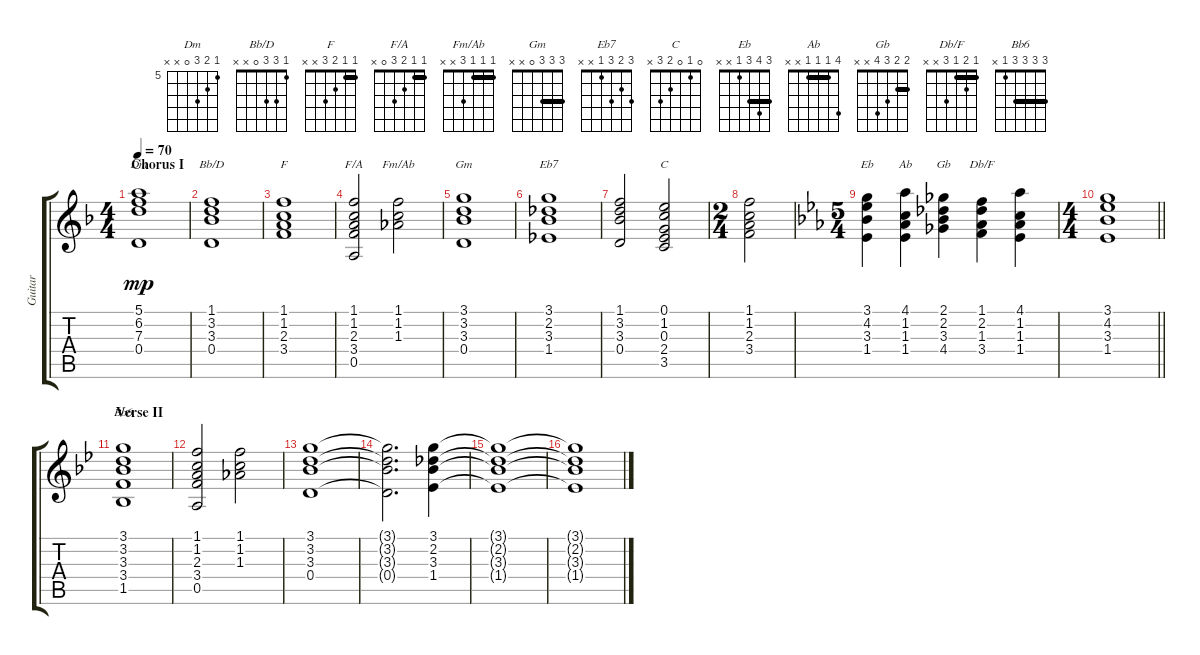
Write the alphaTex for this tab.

\track ("Guitar" "Guitar") {instrument acousticguitarnylon}
\staff {score tabs}
\tuning (E4 B3 G3 D3 A2 E2) {hide}
\chord ("Dm" 5 6 7 0 x x) {firstfret 5}
\chord ("Bb/D" 1 3 3 0 x x)
\chord ("F" 1 1 2 3 x x) {barre 1}
\chord ("F/A" 1 1 2 3 0 x) {barre 1}
\chord ("Fm/Ab" 1 1 1 3 x x) {barre 1}
\chord ("Gm" 3 3 3 0 x x) {barre 3}
\chord ("Eb7" 3 2 3 1 x x)
\chord ("C" 0 1 0 2 3 x)
\chord ("Eb" 3 4 3 1 x x) {barre 3}
\chord ("Ab" 4 1 1 1 x x) {barre 1}
\chord ("Gb" 2 2 3 4 x x) {barre 2}
\chord ("Db/F" 1 2 1 3 x x) {barre 1}
\chord ("Bb6" 3 3 3 3 1 x) {barre 3}
\ts (4 4)
\section ("" "Chorus I")
\tempo 70
\clef g2
\ks dminor
(5.1 6.2 7.3 0.4).1{ch "Dm" dy mp} |
(1.1 3.2 3.3 0.4).1{ch "Bb/D"} |
(1.1 1.2 2.3 3.4).1{ch "F"} |
(1.1 1.2 2.3 3.4 0.5).2{ch "F/A"} (1.1 1.2 1.3).2{ch "Fm/Ab"} |
(3.1 3.2 3.3 0.4).1{ch "Gm"} |
(3.1 2.2 3.3 1.4).1{ch "Eb7"} |
(1.1 3.2 3.3 0.4).2 (0.1 1.2 0.3 2.4 3.5).2{ch "C"} |
\ts (2 4)
(1.1 1.2 2.3 3.4).2 |
\ts (5 4)
\ks eb
(3.1 4.2 3.3 1.4).4{ch "Eb"} (4.1 1.2 1.3 1.4).4{ch "Ab"} (2.1 2.2 3.3 4.4).4{ch "Gb"} (1.1 2.2 1.3 3.4).4{ch "Db/F"} (4.1 1.2 1.3 1.4).4 |
\ts (4 4)
\barLineRight lightlight
(3.1 4.2 3.3 1.4).1 |
\section ("" "Verse II")
\ks bb
(3.1 3.2 3.3 3.4 1.5).1{ch "Bb6"} |
(1.1 1.2 2.3 3.4 0.5).2 (1.1 1.2 1.3).2 |
(3.1 3.2 3.3 0.4).1 |
(3.1{t} 3.2{t} 3.3{t} 0.4{t}).2{d} (3.1 2.2 3.3 1.4).4 |
(3.1{t} 2.2{t} 3.3{t} 1.4{t}).1 |
(3.1{t} 2.2{t} 3.3{t} 1.4{t}).1
